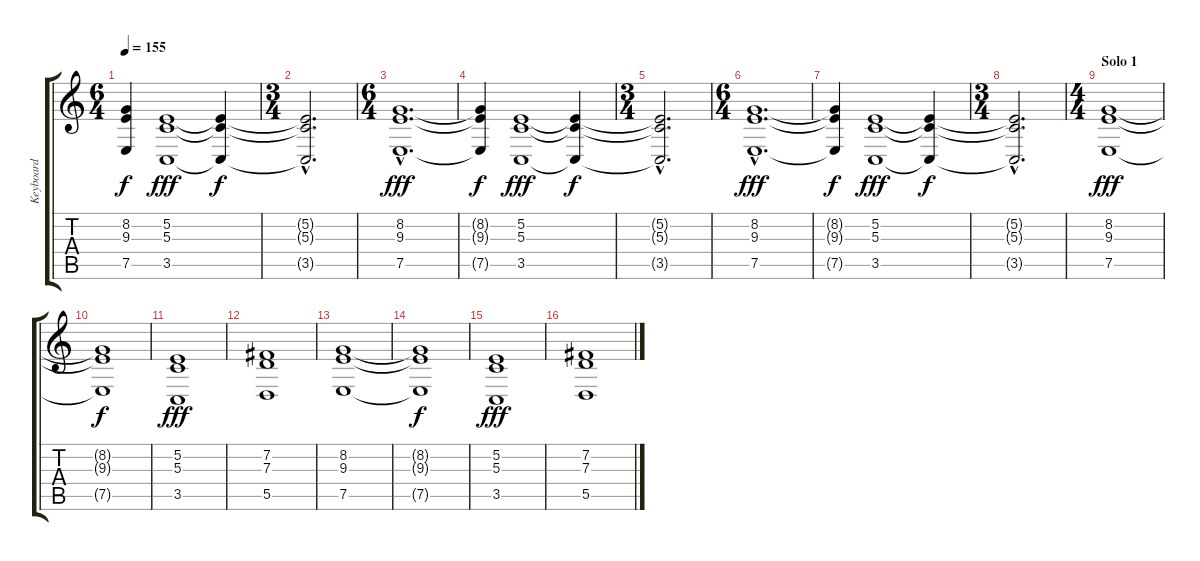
\track ("Keyboard" "Keyboard") {instrument stringensemble2}
\staff {score tabs}
\tuning (E4 B3 G3 D3 A2 E2) {hide}
\ts (6 4)
\tempo 155
\clef g2
\ks c
(8.2{t} 9.3{t} 7.5{t}).4{dy f} (5.2 5.3 3.5).1{dy fff} (5.2{t} 5.3{t} 3.5{t}).4{dy f} |
\ts (3 4)
(5.2{hac t} 5.3{hac t} 3.5{hac t}).2{d} |
\ts (6 4)
(8.2{hac} 9.3{hac} 7.5{hac}).1{d dy fff} |
(8.2{t} 9.3{t} 7.5{t}).4{dy f} (5.2 5.3 3.5).1{dy fff} (5.2{t} 5.3{t} 3.5{t}).4{dy f} |
\ts (3 4)
(5.2{hac t} 5.3{hac t} 3.5{hac t}).2{d} |
\ts (6 4)
(8.2{hac} 9.3{hac} 7.5{hac}).1{d dy fff} |
(8.2{t} 9.3{t} 7.5{t}).4{dy f} (5.2 5.3 3.5).1{dy fff} (5.2{t} 5.3{t} 3.5{t}).4{dy f} |
\ts (3 4)
(5.2{hac t} 5.3{hac t} 3.5{hac t}).2{d} |
\ts (4 4)
\section ("" "Solo 1")
(8.2 9.3 7.5).1{dy fff} |
(8.2{t} 9.3{t} 7.5{t}).1{dy f} |
(5.2 5.3 3.5).1{dy fff} |
(7.2 7.3 5.5).1 |
(8.2 9.3 7.5).1 |
(8.2{t} 9.3{t} 7.5{t}).1{dy f} |
(5.2 5.3 3.5).1{dy fff} |
(7.2 7.3 5.5).1
